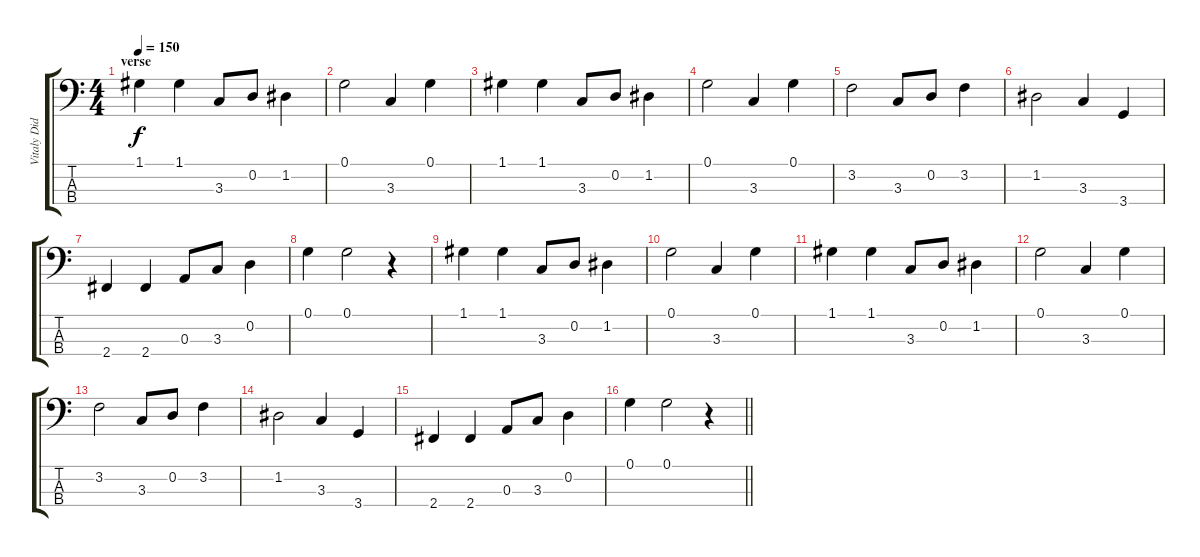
\track ("Vitaly Didyk" "Vitaly Did") {instrument acousticbass}
\staff {score tabs}
\tuning (G2 D2 A1 E1) {hide}
\ts (4 4)
\section ("" "verse")
\tempo 150
\clef f4
\ks c
1.1.4{dy f} 1.1.4 3.3.8 0.2.8 1.2.4 |
0.1.2 3.3.4 0.1.4 |
1.1.4 1.1.4 3.3.8 0.2.8 1.2.4 |
0.1.2 3.3.4 0.1.4 |
3.2.2 3.3.8 0.2.8 3.2.4 |
1.2.2 3.3.4 3.4.4 |
2.4.4 2.4.4 0.3.8 3.3.8 0.2.4 |
0.1.4 0.1.2 r.4 |
1.1.4 1.1.4 3.3.8 0.2.8 1.2.4 |
0.1.2 3.3.4 0.1.4 |
1.1.4 1.1.4 3.3.8 0.2.8 1.2.4 |
0.1.2 3.3.4 0.1.4 |
3.2.2 3.3.8 0.2.8 3.2.4 |
1.2.2 3.3.4 3.4.4 |
2.4.4 2.4.4 0.3.8 3.3.8 0.2.4 |
\barLineRight lightlight
0.1.4 0.1.2 r.4
